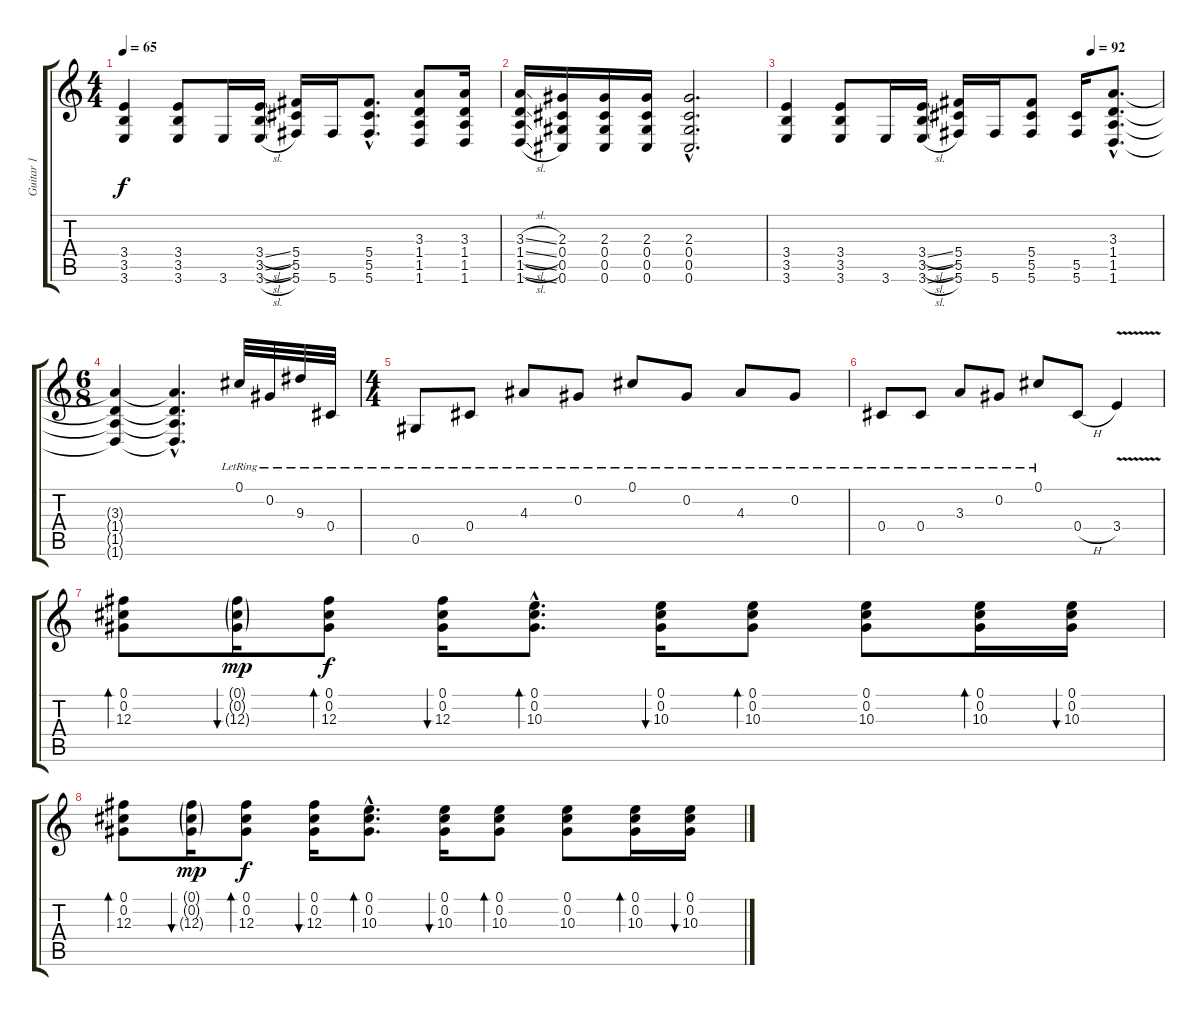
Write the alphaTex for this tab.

\track ("Guitar 1" "Guitar 1") {instrument electricguitarclean}
\staff {score tabs}
\tuning (Db4 Ab3 Gb3 Db3 Ab2 Db2) {hide}
\ts (4 4)
\tempo 65
\clef g2
\ks c
(3.4 3.5 3.6).4{dy f} (3.4 3.5 3.6).8 3.6.16 (3.4{sl} 3.5{sl} 3.6{sl}).16 (5.4 5.5 5.6).16 5.6.16 (5.4{hac} 5.5{hac} 5.6{hac}).8{d} (3.3 1.4 1.5 1.6).8 (3.3 1.4 1.5 1.6).16 |
(3.3{sl} 1.4{sl} 1.5{sl} 1.6{sl}).16 (2.3 0.4 0.5 0.6).16 (2.3 0.4 0.5 0.6).16 (2.3 0.4 0.5 0.6).16 (2.3{hac} 0.4{hac} 0.5{hac} 0.6{hac}).2{d} |
\tempo (92 0.8125)
(3.4 3.5 3.6).4 (3.4 3.5 3.6).8 3.6.16 (3.4{sl} 3.5{sl} 3.6{sl}).16 (5.4 5.5 5.6).16 5.6.16 (5.4 5.5 5.6).8 (5.5 5.6).16 (3.3{hac} 1.4{hac} 1.5{hac} 1.6{hac}).8{d} |
\ts (6 8)
(3.3{t} 1.4{t} 1.5{t} 1.6{t}).4 (3.3{hac t} 1.4{hac t} 1.5{hac t} 1.6{hac t}).4{d} 0.1{lr}.32{instrument electricguitarclean} 0.2{lr}.32 9.3{lr}.32 0.4{lr}.32 |
\ts (4 4)
\section ("" "")
0.5{lr}.8 0.4{lr}.8 4.3{lr}.8 0.2{lr}.8 0.1{lr}.8 0.2{lr}.8 4.3{lr}.8 0.2{lr}.8 |
0.4{lr}.8 0.4{lr}.8 3.3{lr}.8 0.2{lr}.8 0.1{lr}.8 0.4{h}.8 3.4{v}.4 |
\section ("" "")
(0.1 0.2 12.3).8{bd 30} (0.1{g} 0.2{g} 12.3{g}).16{bu 30 dy mp} (0.1 0.2 12.3).8{bd 30 dy f} (0.1 0.2 12.3).16{bu 30} (0.1{hac} 0.2{hac} 10.3{hac}).8{d bd 30} (0.1 0.2 10.3).16{bu 30} (0.1 0.2 10.3).8{bd 30} (0.1 0.2 10.3).8 (0.1 0.2 10.3).16{bd 30} (0.1 0.2 10.3).16{bu 30} |
(0.1 0.2 12.3).8{bd 30} (0.1{g} 0.2{g} 12.3{g}).16{bu 30 dy mp} (0.1 0.2 12.3).8{bd 30 dy f} (0.1 0.2 12.3).16{bu 30} (0.1{hac} 0.2{hac} 10.3{hac}).8{d bd 30} (0.1 0.2 10.3).16{bu 30} (0.1 0.2 10.3).8{bd 30} (0.1 0.2 10.3).8 (0.1 0.2 10.3).16{bd 30} (0.1 0.2 10.3).16{bu 30}
